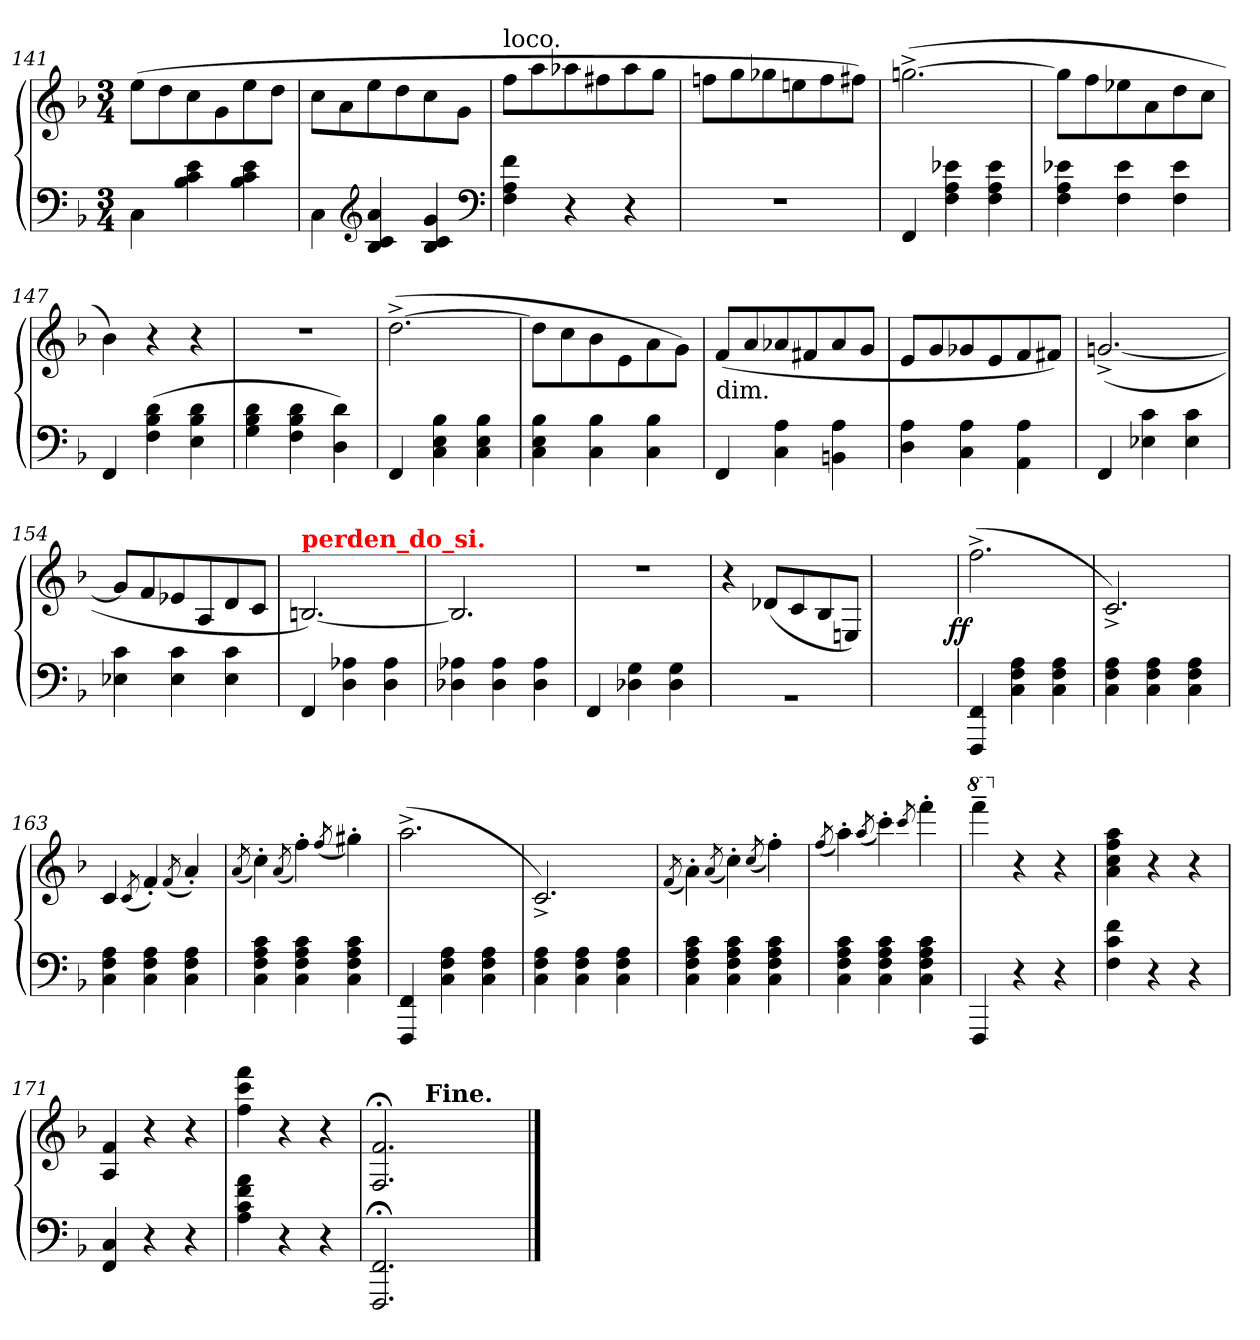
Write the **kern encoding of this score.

**kern	**kern	**dynam
*part1	*part1	*part1
*staff2	*staff1	*staff1/2
*clefF4	*clefG2	*
*k[b-]	*k[b-]	*
*F:	*F:	*
*M3/4	*M3/4	*
=141	=141	=141
4C\	(8eeL	.
.	8dd	.
4e 4c 4B-	8cc	.
.	8g	.
4e 4c 4B-	8ee	.
.	8ddJ	.
=142	=142	=142
4C\	8ccL	.
.	8a	.
*clefG2	*	*
4a 4c 4B-	8ee	.
.	8dd	.
4g 4c 4B-	8cc	.
.	8gJ	.
*clefF4	*	*
=143	=143	=143
!	!LO:TX:a:t=loco.	!
4f 4A 4F	8ffL	.
.	8aa	.
4r	8aa-X	.
.	8ff#X	.
4r	8aa-	.
.	8ggJ	.
=144	=144	=144
2.rF	8ffnL	.
.	8gg	.
.	8gg-X	.
.	8een	.
.	8ff	.
.	8ff#XJ)	.
=145	=145	=145
4FF	(>[2.ggn^<	.
4e-X 4A 4F	.	.
4e- 4A 4F	.	.
=146	=146	=146
4e-X 4A 4F	8ggL]	.
.	8ff	.
4e- 4F	8ee-X	.
.	8a	.
4e- 4F	8dd	.
.	8ccJ	.
=147	=147	=147
4FF	4b-)	.
(>4d 4B- 4F	4r	.
4d 4B- 4E	4r	.
=148	=148	=148
4d 4B- 4G	2.rdd	.
4d 4B- 4F	.	.
4d 4D)	.	.
=149	=149	=149
4FF	([2.dd^<	.
4B- 4E 4C	.	.
4B- 4E 4C	.	.
=150	=150	=150
4B- 4E 4C	8dd\L]	.
.	8cc	.
4B- 4C	8b-	.
.	8e	.
4B- 4C	8a	.
.	8gJ)	.
=151	=151	=151
!	!LO:TX:c:t=dim.	!
4FF	(<8fL	.
.	8a	.
4A 4C	8a-X	.
.	8f#X	.
4A 4BBn	8a-	.
.	8gJ	.
=152	=152	=152
4A 4D	8eL	.
.	8g	.
4A 4C	8g-X	.
.	8e	.
4A 4AA	8f	.
.	8f#XJ)	.
=153	=153	=153
4FF	([2.gn^	.
4c 4E-X	.	.
4c 4E-	.	.
=154	=154	=154
4c 4E-X	8gL]	.
.	8f	.
4c 4E-	8e-X	.
.	8A	.
4c 4E-	8d	.
.	8cJ	.
=155	=155	=155
!	!LO:TX:a:B:color=red:t=perden_do_si.	!
4FF	[2.Bn)	.
4A-X 4D	.	.
4A- 4D	.	.
=156	=156	=156
4A-X 4D-X	2.B]	.
4A- 4D-	.	.
4A- 4D-	.	.
=157	=157	=157
4FF	2.rdd	.
4G 4D-X	.	.
4G 4D-	.	.
=158	=158	=158
2.rBB	4r	.
.	(8d-XL	.
.	8c	.
.	8B-/	.
.	8En/J)	.
=159	=159	=159
2.ryy	2.ryy	.
=161	=161	=161
!	!	!LO:DY:rj
4FF 4FFF	(2.ff^<	ff
4A 4F 4C	.	.
4A 4F 4C	.	.
=162	=162	=162
4A 4F 4C	2.c^)	.
4A 4F 4C	.	.
4A 4F 4C	.	.
=163	=163	=163
4A 4F 4C	4c	.
.	(<8qc/	.
4A 4F 4C	4f')	.
.	(8qf/	.
4A 4F 4C	4a')	.
=164	=164	=164
.	(<8qa/	.
4c 4A 4F 4C	4cc')	.
.	(<8qa/	.
4c 4A 4F 4C	4ff')	.
.	(<8qff/	.
4c 4A 4F 4C	4gg#X')	.
=165	=165	=165
4FF 4FFF	(2.aa^<	.
4A 4F 4C	.	.
4A 4F 4C	.	.
=166	=166	=166
4A 4F 4C	2.c^)	.
4A 4F 4C	.	.
4A 4F 4C	.	.
=167	=167	=167
.	(<8qf/	.
4c 4A 4F 4C	4a'\)	.
.	(<8qa/	.
4c 4A 4F 4C	4cc')	.
.	(<8qcc/	.
4c 4A 4F 4C	4ff')	.
=168	=168	=168
.	(<8qff/	.
4c 4A 4F 4C	4aa')	.
.	(<8qaa/	.
4c 4A 4F 4C	4ccc')	.
.	8qccc/	.
4c 4A 4F 4C	4fff'	.
=169	=169	=169
*	*8va	*
4FFF	4ffff~	.
*	*X8va	*
4r	4r	.
4r	4r	.
=170	=170	=170
4f 4c 4F	4aa 4ff 4cc 4a	.
4r	4r	.
4r	4r	.
=171	=171	=171
4C 4FF	4f 4A	.
4r	4r	.
4r	4r	.
=172	=172	=172
4a 4f 4c 4A	4fff 4ccc 4ff	.
4r	4r	.
4r	4r	.
=173	=173	=173
*	*^	*
2.FF;< 2.FFF;<	2.f;< 2.F;<	4.ryy	.
!	!	!LO:TX:a:B:t=Fine.	!
.	.	2.ryy	.
4.ryy	4.ryy	.	.
*	*v	*v	*
==	==	==
*-	*-	*-
